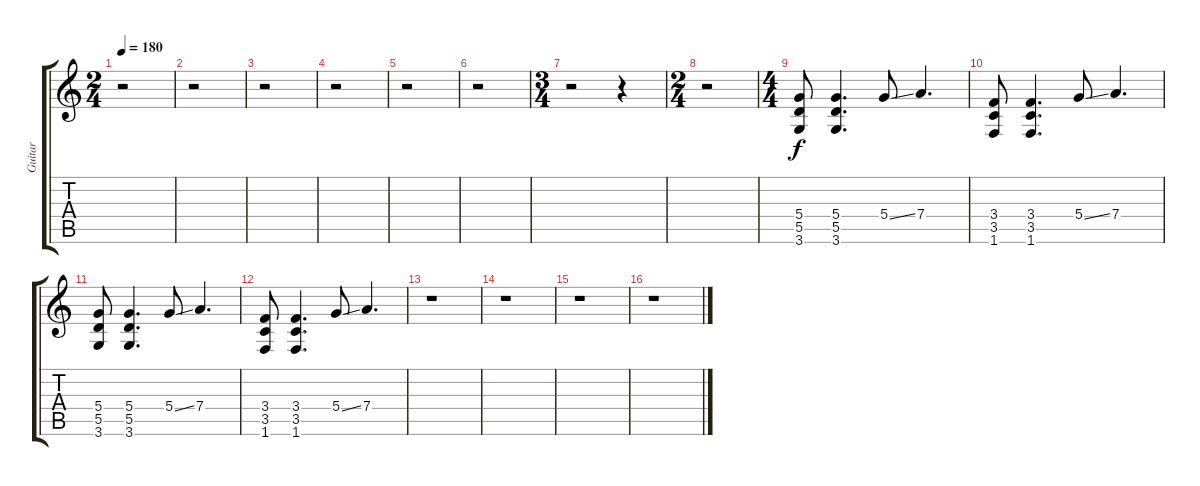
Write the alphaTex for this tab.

\track ("Guitar " "Guitar ") {instrument distortionguitar}
\staff {score tabs}
\tuning (E4 B3 G3 D3 A2 E2) {hide}
\ts (2 4)
\tempo 180
\clef g2
\ks c
r.2{dy f} |
r.2 |
r.2 |
r.2 |
r.2 |
r.2 |
\ts (3 4)
r.2 r.4 |
\ts (2 4)
r.2 |
\ts (4 4)
(5.4 5.5 3.6).8 (5.4 5.5 3.6).4{d} 5.4{ss}.8 7.4.4{d} |
(3.4 3.5 1.6).8 (3.4 3.5 1.6).4{d} 5.4{ss}.8 7.4.4{d} |
(5.4 5.5 3.6).8 (5.4 5.5 3.6).4{d} 5.4{ss}.8 7.4.4{d} |
(3.4 3.5 1.6).8 (3.4 3.5 1.6).4{d} 5.4{ss}.8 7.4.4{d} |
r.1 |
r.1 |
r.1 |
r.1
